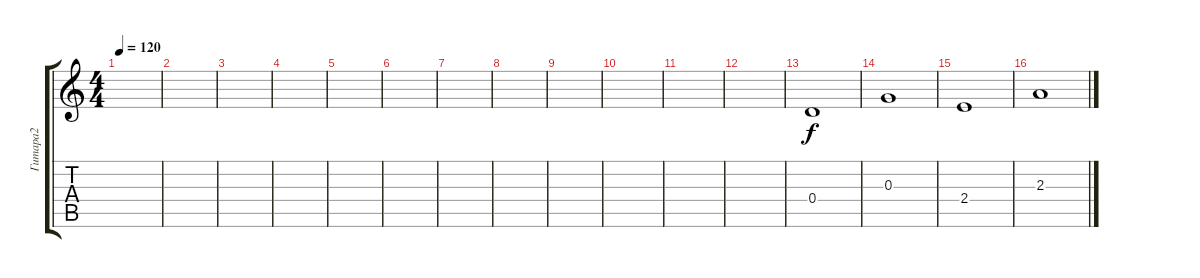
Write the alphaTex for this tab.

\track ("Гитара2" "Гитара2") {instrument distortionguitar}
\staff {score tabs}
\tuning (E4 B3 G3 D3 A2 E2) {hide}
\ts (4 4)
\tempo 120
\clef g2
\ks c
|
|
|
|
|
|
|
|
|
|
|
|
0.4.1 |
0.3.1 |
2.4.1 |
2.3.1
